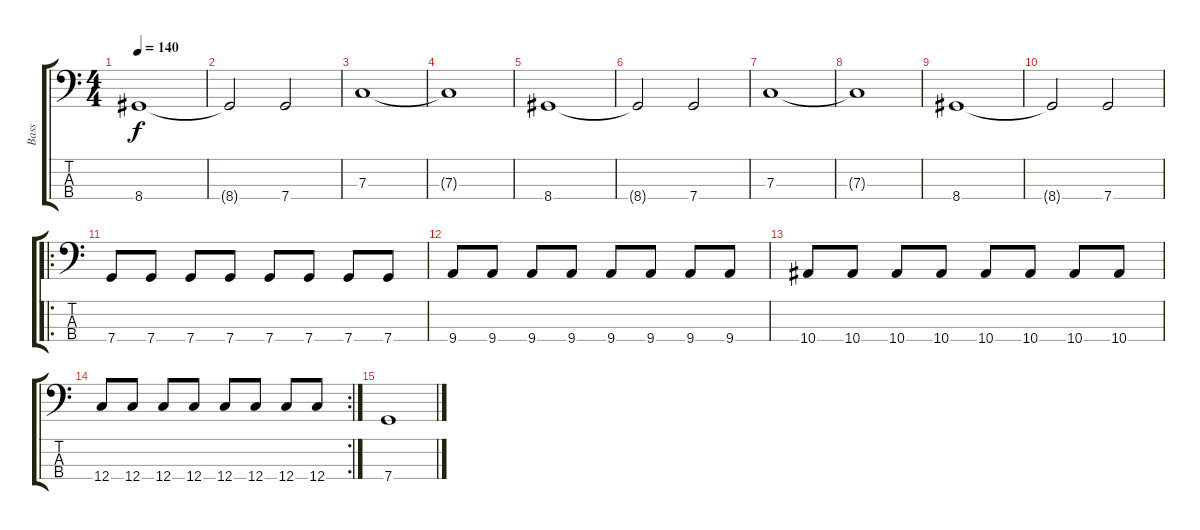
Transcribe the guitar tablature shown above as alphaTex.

\track ("Bass" "Bass") {instrument electricbasspick}
\staff {score tabs}
\tuning (Eb2 Bb1 F1 C1) {hide}
\ts (4 4)
\tempo 140
\clef f4
\ks c
8.4.1{dy f} |
8.4{t}.2 7.4.2 |
7.3.1 |
7.3{t}.1 |
8.4.1 |
8.4{t}.2 7.4.2 |
7.3.1 |
7.3{t}.1 |
8.4.1 |
8.4{t}.2 7.4.2 |
\ro
7.4.8 7.4.8 7.4.8 7.4.8 7.4.8 7.4.8 7.4.8 7.4.8 |
9.4.8 9.4.8 9.4.8 9.4.8 9.4.8 9.4.8 9.4.8 9.4.8 |
10.4.8 10.4.8 10.4.8 10.4.8 10.4.8 10.4.8 10.4.8 10.4.8 |
\rc 2
12.4.8 12.4.8 12.4.8 12.4.8 12.4.8 12.4.8 12.4.8 12.4.8 |
7.4.1
